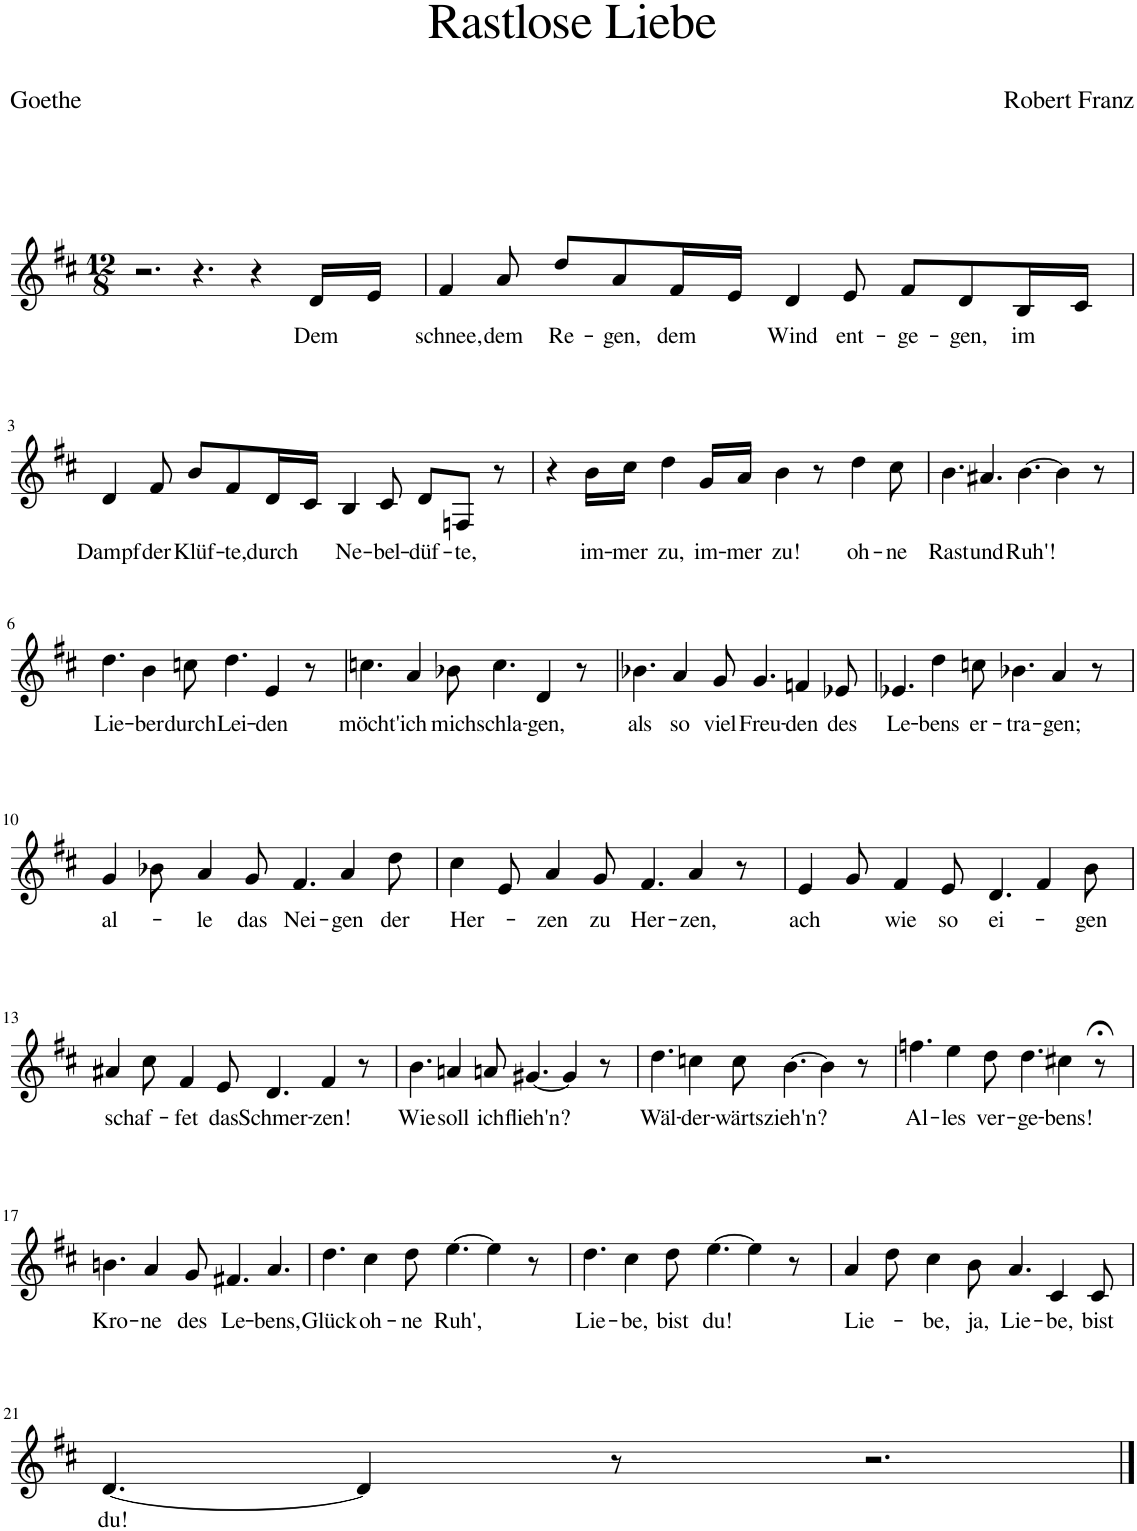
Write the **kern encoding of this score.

**kern	**text
*part1	*part1
*staff1	*staff1
*I"Piano	*
*I'Pno	*
*clefG2	*
*k[f#c#]	*
*M12/8	*
=1	=1
2.r	.
4.r	.
4r	.
!	!LO:LY:b
16d/LL	Dem
16e/JJ	.
=2	=2
!	!LO:LY:b
4f#/	schnee,
!	!LO:LY:b
8a/	dem
!	!LO:LY:b
8dd/L	Re-
!	!LO:LY:b
8a/	-gen,
!	!LO:LY:b
16f#/L	dem
16e/JJ	.
!	!LO:LY:b
4d/	Wind
!	!LO:LY:b
8e/	ent-
!	!LO:LY:b
8f#/L	-ge-
!	!LO:LY:b
8d/	-gen,
!	!LO:LY:b
16B/L	im
16c#/JJ	.
!!LO:LB:g=z
=3	=3
!	!LO:LY:b
4d/	Dampf
!	!LO:LY:b
8f#/	der
!	!LO:LY:b
8b/L	Klüf-
!	!LO:LY:b
8f#/	-te,
!	!LO:LY:b
16d/L	durch
16c#/JJ	.
!	!LO:LY:b
4B/	Ne-
!	!LO:LY:b
8c#/	-bel-
!	!LO:LY:b
8d/L	-düf-
!	!LO:LY:b
8Fn/J	-te,
8r	.
=4	=4
4r	.
!	!LO:LY:b
16b\LL	im-
!	!LO:LY:b
16cc#\JJ	-mer
!	!LO:LY:b
4dd\	zu,
!	!LO:LY:b
16g/LL	im-
!	!LO:LY:b
16a/JJ	-mer
!	!LO:LY:b
4b\	zu!
8r	.
!	!LO:LY:b
4dd\	oh-
!	!LO:LY:b
8cc#\	-ne
=5	=5
!	!LO:LY:b
4.b\	Rast
!	!LO:LY:b
4.a#X/	und
!	!LO:LY:b
[4.b\	Ruh'!
4b\]	.
8r	.
!!LO:LB:g=z
=6	=6
!	!LO:LY:b
4.dd\	Lie-
!	!LO:LY:b
4b\	-ber
!	!LO:LY:b
8ccn\	durch
!	!LO:LY:b
4.dd\	Lei-
!	!LO:LY:b
4e/	-den
8r	.
=7	=7
!	!LO:LY:b
4.ccn\	möcht'
!	!LO:LY:b
4a/	ich
!	!LO:LY:b
8b-X\	mich
!	!LO:LY:b
4.cc\	schla-
!	!LO:LY:b
4d/	-gen,
8r	.
=8	=8
!	!LO:LY:b
4.b-X\	als
!	!LO:LY:b
4a/	so
!	!LO:LY:b
8g/	viel
!	!LO:LY:b
4.g/	Freu-
!	!LO:LY:b
4fn/	-den
!	!LO:LY:b
8e-X/	des
=9	=9
!	!LO:LY:b
4.e-X/	Le-
!	!LO:LY:b
4dd\	-bens
!	!LO:LY:b
8ccn\	er-
!	!LO:LY:b
4.b-X\	-tra-
!	!LO:LY:b
4a/	-gen;
8r	.
!!LO:LB:g=z
=10	=10
!	!LO:LY:b
4g/	al-
8b-X\	.
!	!LO:LY:b
4a/	-le
!	!LO:LY:b
8g/	das
!	!LO:LY:b
4.f#/	Nei-
!	!LO:LY:b
4a/	-gen
!	!LO:LY:b
8dd\	der
=11	=11
!	!LO:LY:b
4cc#\	Her-
8e/	.
!	!LO:LY:b
4a/	-zen
!	!LO:LY:b
8g/	zu
!	!LO:LY:b
4.f#/	Her-
!	!LO:LY:b
4a/	-zen,
8r	.
=12	=12
!	!LO:LY:b
4e/	ach
8g/	.
!	!LO:LY:b
4f#/	wie
!	!LO:LY:b
8e/	so
!	!LO:LY:b
4.d/	ei-
4f#/	.
!	!LO:LY:b
8b\	-gen
!!LO:LB:g=z
=13	=13
!	!LO:LY:b
4a#X/	schaf-
8cc#\	.
!	!LO:LY:b
4f#/	-fet
!	!LO:LY:b
8e/	das
!	!LO:LY:b
4.d/	Schmer-
!	!LO:LY:b
4f#/	-zen!
8r	.
=14	=14
!	!LO:LY:b
4.b\	Wie
!	!LO:LY:b
4an/	soll
!	!LO:LY:b
8an/	ich
!	!LO:LY:b
[4.g#X/	flieh'n?
4g#/]	.
8r	.
=15	=15
!	!LO:LY:b
4.dd\	Wäl-
!	!LO:LY:b
4ccn\	-der-
!	!LO:LY:b
8cc\	-wärts
!	!LO:LY:b
[4.b\	zieh'n?
4b\]	.
8r	.
=16	=16
!	!LO:LY:b
4.ffn\	Al-
!	!LO:LY:b
4ee\	-les
!	!LO:LY:b
8dd\	ver-
!	!LO:LY:b
4.dd\	-ge-
!	!LO:LY:b
4cc#X\	-bens!
8r;<	.
!!LO:LB:g=z
=17	=17
!	!LO:LY:b
4.bn\	Kro-
!	!LO:LY:b
4a/	-ne
!	!LO:LY:b
8g/	des
!	!LO:LY:b
4.f#X/	Le-
!	!LO:LY:b
4.a/	-bens,
=18	=18
!	!LO:LY:b
4.dd\	Glück
!	!LO:LY:b
4cc#\	oh-
!	!LO:LY:b
8dd\	-ne
!	!LO:LY:b
[4.ee\	Ruh',
4ee\]	.
8r	.
=19	=19
!	!LO:LY:b
4.dd\	Lie-
!	!LO:LY:b
4cc#\	-be,
!	!LO:LY:b
8dd\	bist
!	!LO:LY:b
[4.ee\	du!
4ee\]	.
8r	.
=20	=20
!	!LO:LY:b
4a/	Lie-
8dd\	.
!	!LO:LY:b
4cc#\	-be,
!	!LO:LY:b
8b\	ja,
!	!LO:LY:b
4.a/	Lie-
!	!LO:LY:b
4c#/	-be,
!	!LO:LY:b
8c#/	bist
!!LO:LB:g=z
=21	=21
!	!LO:LY:b
[4.d/	du!
4d/]	.
8r	.
2.r	.
==	==
*-	*-
